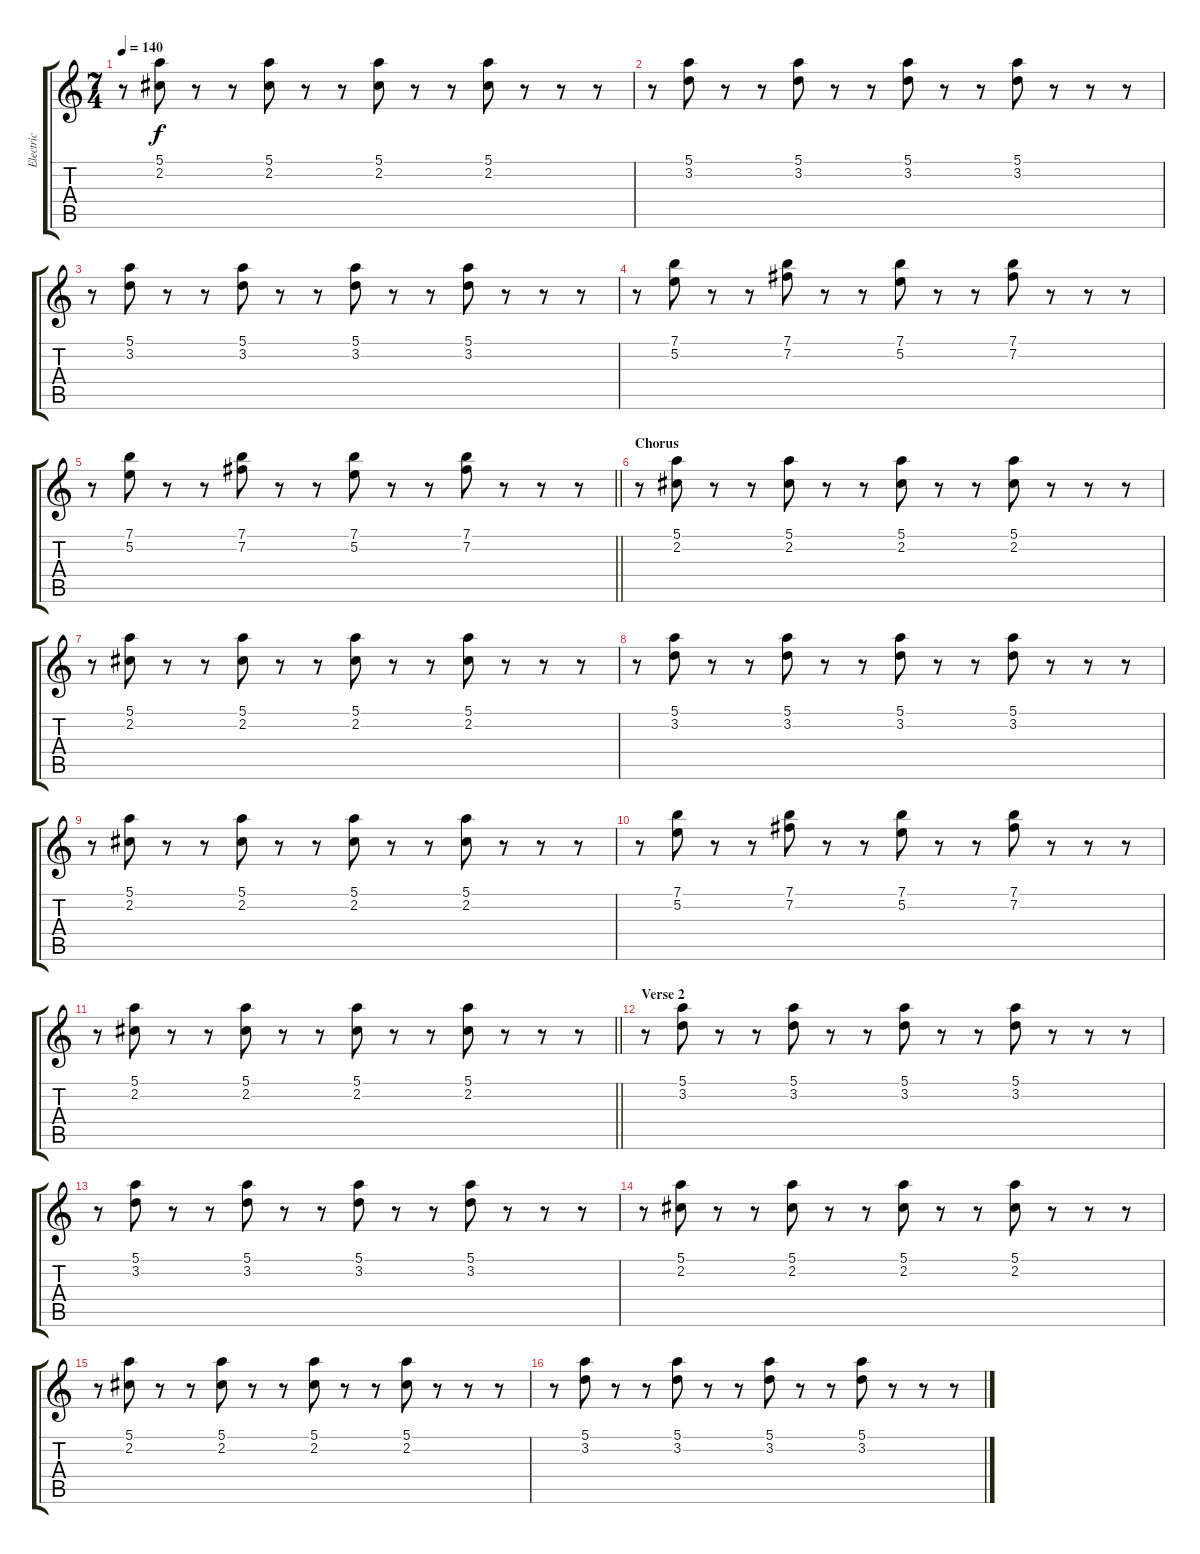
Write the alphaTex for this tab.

\track ("Electric" "Electric") {instrument overdrivenguitar}
\staff {score tabs}
\tuning (E4 B3 G3 D3 A2 E2) {hide}
\ts (7 4)
\tempo 140
\clef g2
\ks c
r.8{dy f} (5.1 2.2).8 r.8 r.8 (5.1 2.2).8 r.8 r.8 (5.1 2.2).8 r.8 r.8 (5.1 2.2).8 r.8 r.8 r.8 |
r.8 (5.1 3.2).8 r.8 r.8 (5.1 3.2).8 r.8 r.8 (5.1 3.2).8 r.8 r.8 (5.1 3.2).8 r.8 r.8 r.8 |
r.8 (5.1 3.2).8 r.8 r.8 (5.1 3.2).8 r.8 r.8 (5.1 3.2).8 r.8 r.8 (5.1 3.2).8 r.8 r.8 r.8 |
r.8 (7.1 5.2).8 r.8 r.8 (7.1 7.2).8 r.8 r.8 (7.1 5.2).8 r.8 r.8 (7.1 7.2).8 r.8 r.8 r.8 |
\barLineRight lightlight
r.8 (7.1 5.2).8 r.8 r.8 (7.1 7.2).8 r.8 r.8 (7.1 5.2).8 r.8 r.8 (7.1 7.2).8 r.8 r.8 r.8 |
\section ("" "Chorus")
r.8 (5.1 2.2).8 r.8 r.8 (5.1 2.2).8 r.8 r.8 (5.1 2.2).8 r.8 r.8 (5.1 2.2).8 r.8 r.8 r.8 |
r.8 (5.1 2.2).8 r.8 r.8 (5.1 2.2).8 r.8 r.8 (5.1 2.2).8 r.8 r.8 (5.1 2.2).8 r.8 r.8 r.8 |
r.8 (5.1 3.2).8 r.8 r.8 (5.1 3.2).8 r.8 r.8 (5.1 3.2).8 r.8 r.8 (5.1 3.2).8 r.8 r.8 r.8 |
r.8 (5.1 2.2).8 r.8 r.8 (5.1 2.2).8 r.8 r.8 (5.1 2.2).8 r.8 r.8 (5.1 2.2).8 r.8 r.8 r.8 |
r.8 (7.1 5.2).8 r.8 r.8 (7.1 7.2).8 r.8 r.8 (7.1 5.2).8 r.8 r.8 (7.1 7.2).8 r.8 r.8 r.8 |
\barLineRight lightlight
r.8 (5.1 2.2).8 r.8 r.8 (5.1 2.2).8 r.8 r.8 (5.1 2.2).8 r.8 r.8 (5.1 2.2).8 r.8 r.8 r.8 |
\section ("" "Verse 2")
r.8 (5.1 3.2).8 r.8 r.8 (5.1 3.2).8 r.8 r.8 (5.1 3.2).8 r.8 r.8 (5.1 3.2).8 r.8 r.8 r.8 |
r.8 (5.1 3.2).8 r.8 r.8 (5.1 3.2).8 r.8 r.8 (5.1 3.2).8 r.8 r.8 (5.1 3.2).8 r.8 r.8 r.8 |
r.8 (5.1 2.2).8 r.8 r.8 (5.1 2.2).8 r.8 r.8 (5.1 2.2).8 r.8 r.8 (5.1 2.2).8 r.8 r.8 r.8 |
r.8 (5.1 2.2).8 r.8 r.8 (5.1 2.2).8 r.8 r.8 (5.1 2.2).8 r.8 r.8 (5.1 2.2).8 r.8 r.8 r.8 |
r.8 (5.1 3.2).8 r.8 r.8 (5.1 3.2).8 r.8 r.8 (5.1 3.2).8 r.8 r.8 (5.1 3.2).8 r.8 r.8 r.8
